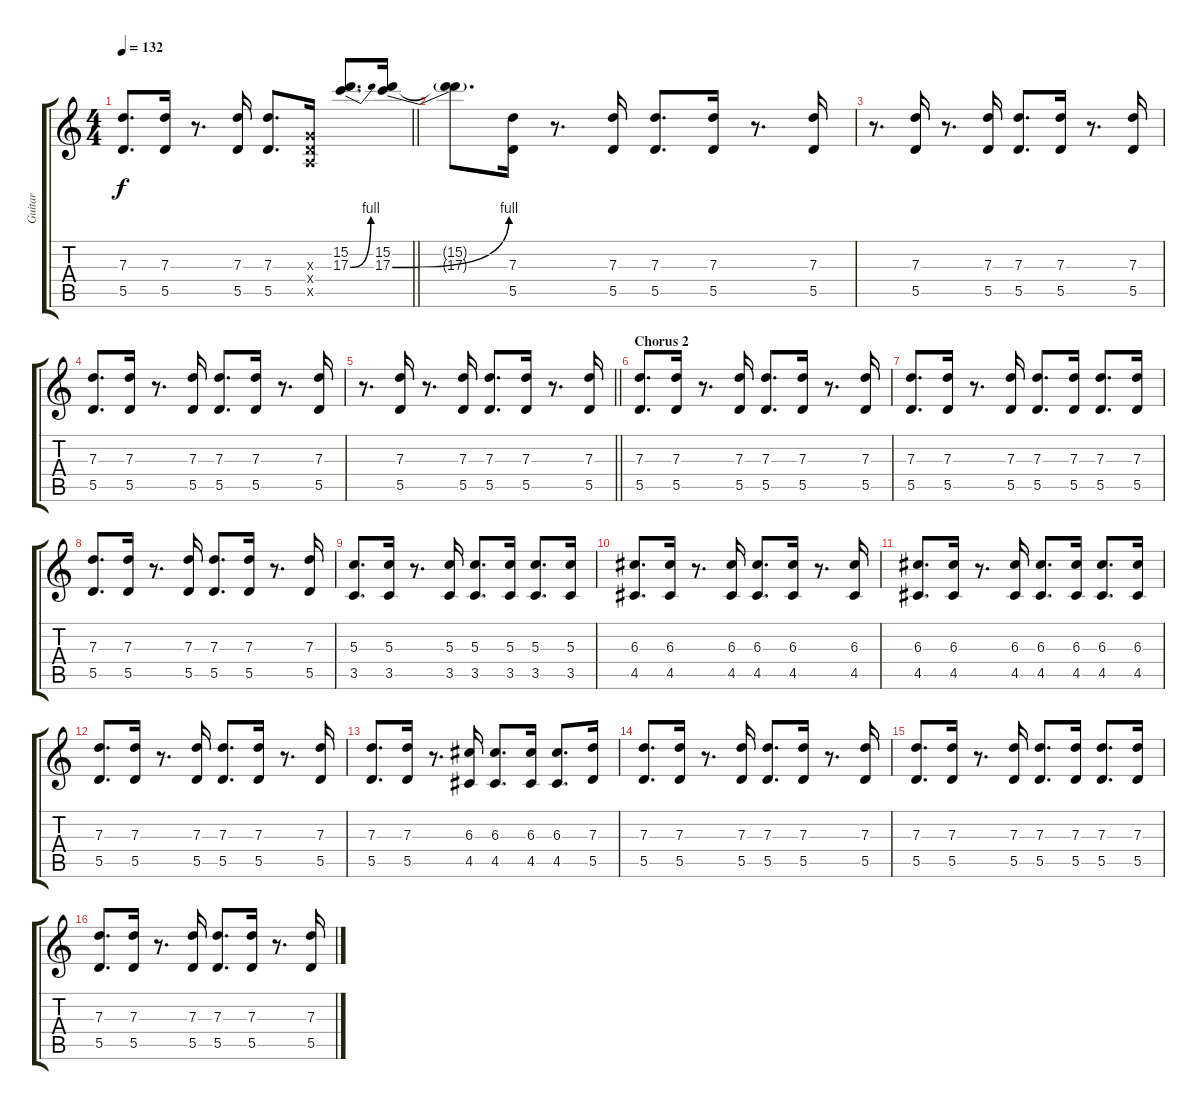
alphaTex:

\track ("Guitar" "Guitar") {instrument distortionguitar}
\staff {score tabs}
\tuning (E4 B3 G3 D3 A2 D2) {hide}
\ts (4 4)
\tempo 132
\clef g2
\barLineRight lightlight
\ks c
(7.3 5.5).8{d dy f} (7.3 5.5).16 r.8{d} (7.3 5.5).16 (7.3 5.5).8{d} (0.3{x} 0.4{x} 0.5{x}).16 (15.2 17.3{be (bend 0 0 60 4)}).8{d beam Up} (15.2 17.3{be (bend 0 0 60 4)}).16{beam Up} |
(15.2{t} 17.3{t}).8{d} (7.3 5.5).16 r.8{d} (7.3 5.5).16 (7.3 5.5).8{d} (7.3 5.5).16 r.8{d} (7.3 5.5).16 |
r.8{d} (7.3 5.5).16 r.8{d} (7.3 5.5).16 (7.3 5.5).8{d} (7.3 5.5).16 r.8{d} (7.3 5.5).16 |
(7.3 5.5).8{d} (7.3 5.5).16 r.8{d} (7.3 5.5).16 (7.3 5.5).8{d} (7.3 5.5).16 r.8{d} (7.3 5.5).16 |
\barLineRight lightlight
r.8{d} (7.3 5.5).16 r.8{d} (7.3 5.5).16 (7.3 5.5).8{d} (7.3 5.5).16 r.8{d} (7.3 5.5).16 |
\section ("" "Chorus 2")
(7.3 5.5).8{d} (7.3 5.5).16 r.8{d} (7.3 5.5).16 (7.3 5.5).8{d} (7.3 5.5).16 r.8{d} (7.3 5.5).16 |
(7.3 5.5).8{d} (7.3 5.5).16 r.8{d} (7.3 5.5).16 (7.3 5.5).8{d} (7.3 5.5).16 (7.3 5.5).8{d} (7.3 5.5).16 |
(7.3 5.5).8{d} (7.3 5.5).16 r.8{d} (7.3 5.5).16 (7.3 5.5).8{d} (7.3 5.5).16 r.8{d} (7.3 5.5).16 |
(5.3 3.5).8{d} (5.3 3.5).16 r.8{d} (5.3 3.5).16 (5.3 3.5).8{d} (5.3 3.5).16 (5.3 3.5).8{d} (5.3 3.5).16 |
(6.3 4.5).8{d} (6.3 4.5).16 r.8{d} (6.3 4.5).16 (6.3 4.5).8{d} (6.3 4.5).16 r.8{d} (6.3 4.5).16 |
(6.3 4.5).8{d} (6.3 4.5).16 r.8{d} (6.3 4.5).16 (6.3 4.5).8{d} (6.3 4.5).16 (6.3 4.5).8{d} (6.3 4.5).16 |
(7.3 5.5).8{d} (7.3 5.5).16 r.8{d} (7.3 5.5).16 (7.3 5.5).8{d} (7.3 5.5).16 r.8{d} (7.3 5.5).16 |
(7.3 5.5).8{d} (7.3 5.5).16 r.8{d} (6.3 4.5).16 (6.3 4.5).8{d} (6.3 4.5).16 (6.3 4.5).8{d} (7.3 5.5).16 |
(7.3 5.5).8{d} (7.3 5.5).16 r.8{d} (7.3 5.5).16 (7.3 5.5).8{d} (7.3 5.5).16 r.8{d} (7.3 5.5).16 |
(7.3 5.5).8{d} (7.3 5.5).16 r.8{d} (7.3 5.5).16 (7.3 5.5).8{d} (7.3 5.5).16 (7.3 5.5).8{d} (7.3 5.5).16 |
(7.3 5.5).8{d} (7.3 5.5).16 r.8{d} (7.3 5.5).16 (7.3 5.5).8{d} (7.3 5.5).16 r.8{d} (7.3 5.5).16
